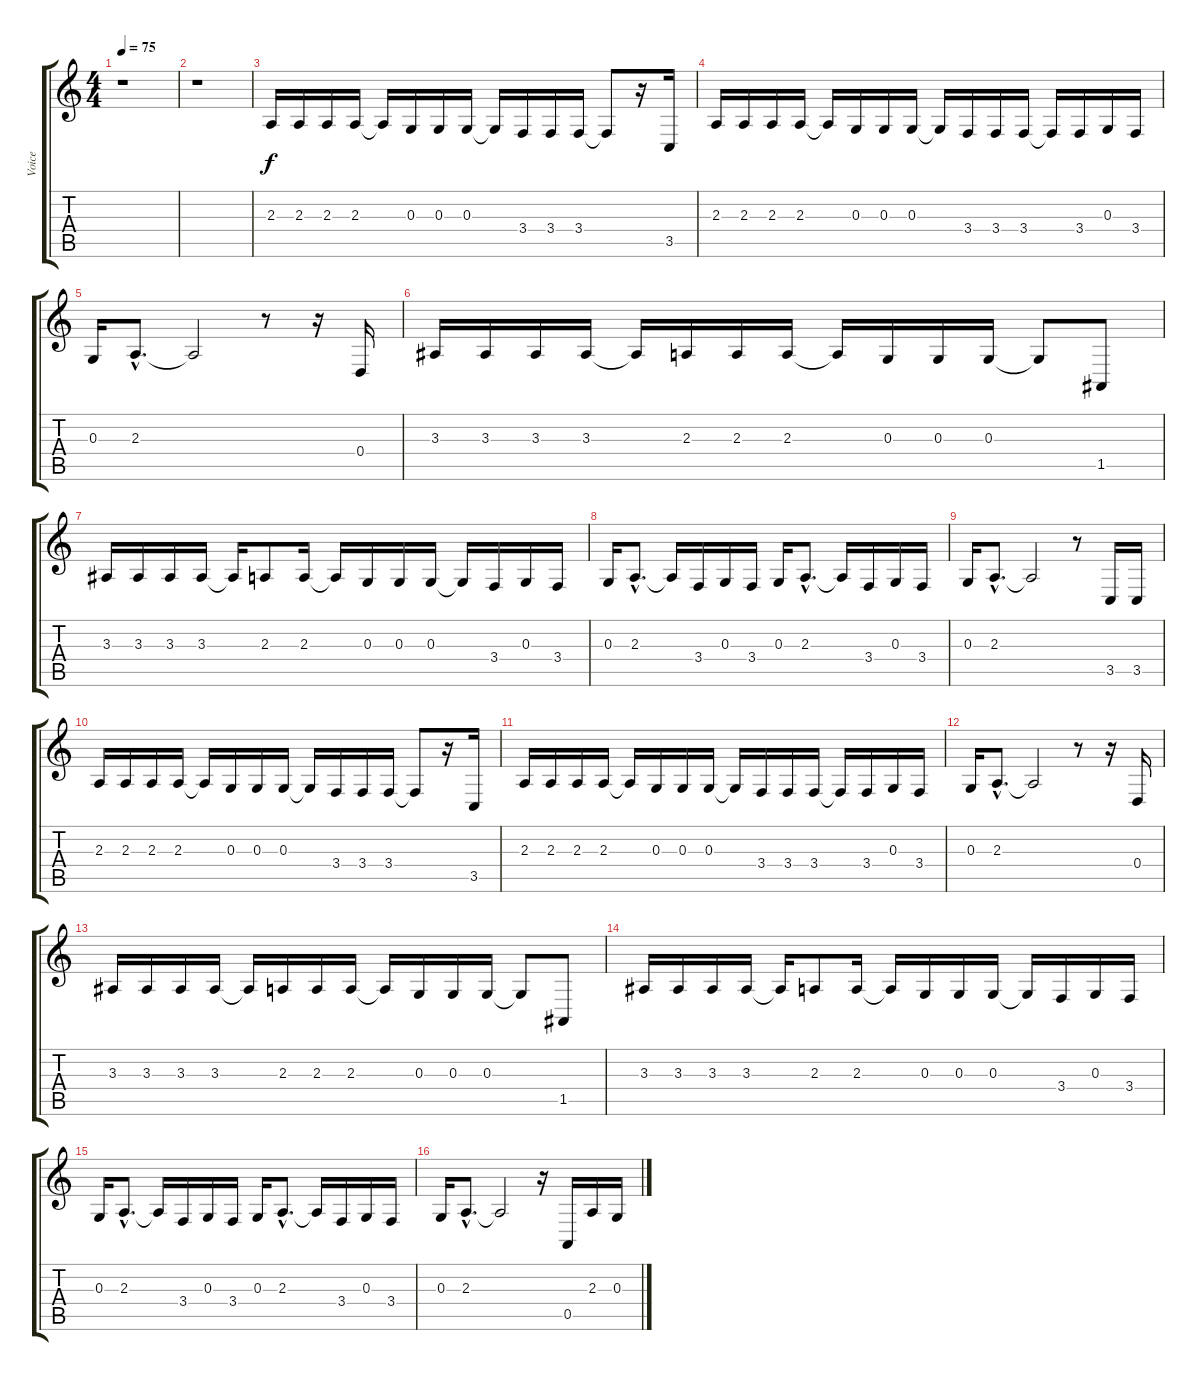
\track ("Voice" "Voice") {instrument voiceoohs}
\staff {score tabs}
\tuning (E4 B3 G3 D3 A2 E2) {hide}
\ts (4 4)
\tempo 75
\clef g2
\ks c
r.1{dy f instrument voiceoohs} |
r.1 |
2.3.16 2.3.16 2.3.16 2.3.16 2.3{t}.16 0.3.16 0.3.16 0.3.16 0.3{t}.16 3.4.16 3.4.16 3.4.16 3.4{t}.8 r.16 3.5.16 |
2.3.16 2.3.16 2.3.16 2.3.16 2.3{t}.16 0.3.16 0.3.16 0.3.16 0.3{t}.16 3.4.16 3.4.16 3.4.16 3.4{t}.16 3.4.16 0.3.16 3.4.16 |
0.3.16 2.3{hac}.8{d} 2.3{t}.2 r.8 r.16 0.4.16 |
3.3.16 3.3.16 3.3.16 3.3.16 3.3{t}.16 2.3.16 2.3.16 2.3.16 2.3{t}.16 0.3.16 0.3.16 0.3.16 0.3{t}.8 1.5.8 |
3.3.16 3.3.16 3.3.16 3.3.16 3.3{t}.16 2.3.8 2.3.16 2.3{t}.16 0.3.16 0.3.16 0.3.16 0.3{t}.16 3.4.16 0.3.16 3.4.16 |
0.3.16 2.3{hac}.8{d} 2.3{t}.16 3.4.16 0.3.16 3.4.16 0.3.16 2.3{hac}.8{d} 2.3{t}.16 3.4.16 0.3.16 3.4.16 |
0.3.16 2.3{hac}.8{d} 2.3{t}.2 r.8 3.5.16 3.5.16 |
2.3.16 2.3.16 2.3.16 2.3.16 2.3{t}.16 0.3.16 0.3.16 0.3.16 0.3{t}.16 3.4.16 3.4.16 3.4.16 3.4{t}.8 r.16 3.5.16 |
2.3.16 2.3.16 2.3.16 2.3.16 2.3{t}.16 0.3.16 0.3.16 0.3.16 0.3{t}.16 3.4.16 3.4.16 3.4.16 3.4{t}.16 3.4.16 0.3.16 3.4.16 |
0.3.16 2.3{hac}.8{d} 2.3{t}.2 r.8 r.16 0.4.16 |
3.3.16 3.3.16 3.3.16 3.3.16 3.3{t}.16 2.3.16 2.3.16 2.3.16 2.3{t}.16 0.3.16 0.3.16 0.3.16 0.3{t}.8 1.5.8 |
3.3.16 3.3.16 3.3.16 3.3.16 3.3{t}.16 2.3.8 2.3.16 2.3{t}.16 0.3.16 0.3.16 0.3.16 0.3{t}.16 3.4.16 0.3.16 3.4.16 |
0.3.16 2.3{hac}.8{d} 2.3{t}.16 3.4.16 0.3.16 3.4.16 0.3.16 2.3{hac}.8{d} 2.3{t}.16 3.4.16 0.3.16 3.4.16 |
0.3.16 2.3{hac}.8{d} 2.3{t}.2 r.16 0.5.16 2.3.16 0.3.16
